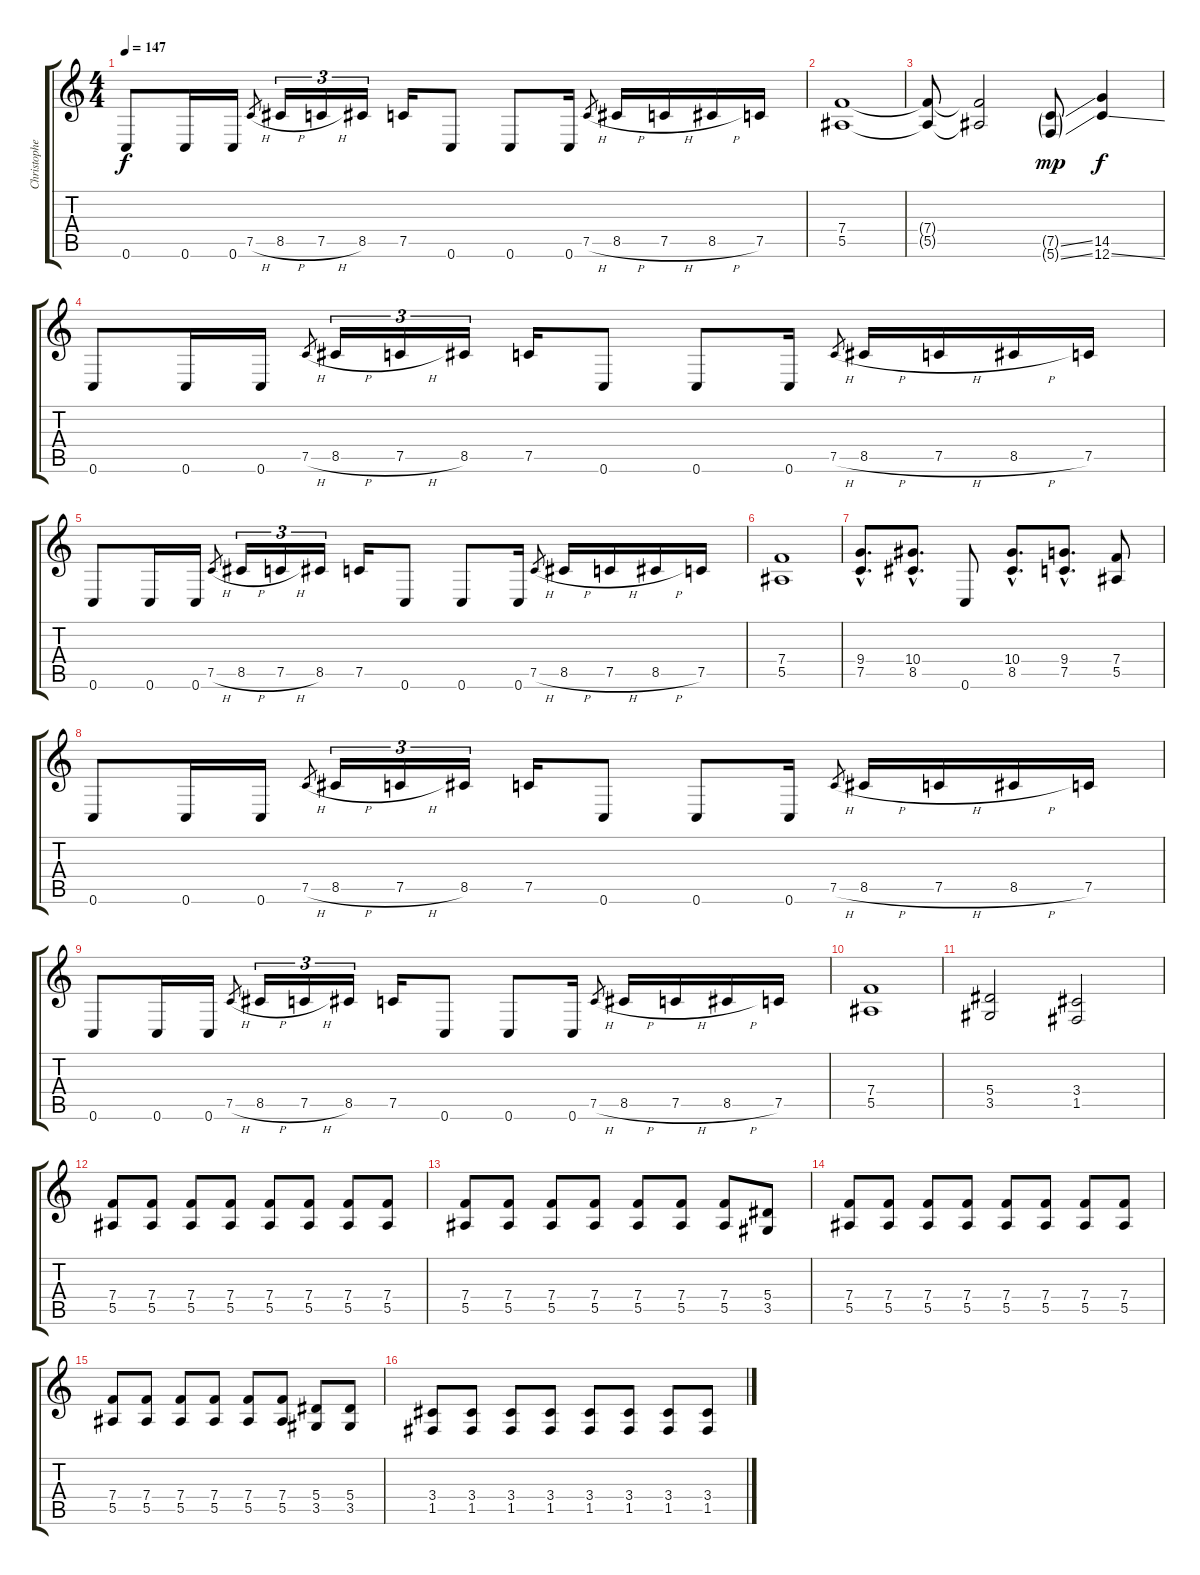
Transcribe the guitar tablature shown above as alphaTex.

\track ("Christopher Amott" "Christophe") {instrument distortionguitar}
\staff {score tabs}
\tuning (C4 G3 Eb3 Bb2 F2 C2) {hide}
\ts (4 4)
\tempo 147
\clef g2
\ks c
0.6.8{dy f} 0.6.16 0.6.16 7.5{h}.8{gr} 8.5{h}.16{tu (3 2)} 7.5{h}.16{tu (3 2)} 8.5.16{tu (3 2)} 7.5.16 0.6.8 0.6.8 0.6.16 7.5{h}.8{gr} 8.5{h}.16 7.5{h}.16 8.5{h}.16 7.5.16 |
(7.4 5.5).1 |
(7.4{t} 5.5{t}).8 (7.4{t} 5.5{t}).2 (7.5{ss g} 5.6{ss g}).8{dy mp} (14.5 12.6{ss}).4{dy f} |
0.6.8 0.6.16 0.6.16 7.5{h}.8{gr} 8.5{h}.16{tu (3 2)} 7.5{h}.16{tu (3 2)} 8.5.16{tu (3 2)} 7.5.16 0.6.8 0.6.8 0.6.16 7.5{h}.8{gr} 8.5{h}.16 7.5{h}.16 8.5{h}.16 7.5.16 |
0.6.8 0.6.16 0.6.16 7.5{h}.8{gr} 8.5{h}.16{tu (3 2)} 7.5{h}.16{tu (3 2)} 8.5.16{tu (3 2)} 7.5.16 0.6.8 0.6.8 0.6.16 7.5{h}.8{gr} 8.5{h}.16 7.5{h}.16 8.5{h}.16 7.5.16 |
(7.4 5.5).1 |
(9.4{hac} 7.5{hac}).8{d} (10.4{hac} 8.5{hac}).8{d} 0.6.8 (10.4{hac} 8.5{hac}).8{d} (9.4{hac} 7.5{hac}).8{d} (7.4 5.5).8 |
0.6.8{instrument distortionguitar} 0.6.16 0.6.16 7.5{h}.8{gr} 8.5{h}.16{tu (3 2)} 7.5{h}.16{tu (3 2)} 8.5.16{tu (3 2)} 7.5.16 0.6.8 0.6.8 0.6.16 7.5{h}.8{gr} 8.5{h}.16 7.5{h}.16 8.5{h}.16 7.5.16 |
0.6.8 0.6.16 0.6.16 7.5{h}.8{gr} 8.5{h}.16{tu (3 2)} 7.5{h}.16{tu (3 2)} 8.5.16{tu (3 2)} 7.5.16 0.6.8 0.6.8 0.6.16 7.5{h}.8{gr} 8.5{h}.16 7.5{h}.16 8.5{h}.16 7.5.16 |
(7.4 5.5).1 |
(5.4 3.5).2 (3.4 1.5).2 |
(7.4 5.5).8 (7.4 5.5).8 (7.4 5.5).8 (7.4 5.5).8 (7.4 5.5).8 (7.4 5.5).8 (7.4 5.5).8 (7.4 5.5).8 |
(7.4 5.5).8 (7.4 5.5).8 (7.4 5.5).8 (7.4 5.5).8 (7.4 5.5).8 (7.4 5.5).8 (7.4 5.5).8 (5.4 3.5).8 |
(7.4 5.5).8 (7.4 5.5).8 (7.4 5.5).8 (7.4 5.5).8 (7.4 5.5).8 (7.4 5.5).8 (7.4 5.5).8 (7.4 5.5).8 |
(7.4 5.5).8 (7.4 5.5).8 (7.4 5.5).8 (7.4 5.5).8 (7.4 5.5).8 (7.4 5.5).8 (5.4 3.5).8 (5.4 3.5).8 |
(3.4 1.5).8 (3.4 1.5).8 (3.4 1.5).8 (3.4 1.5).8 (3.4 1.5).8 (3.4 1.5).8 (3.4 1.5).8 (3.4 1.5).8
